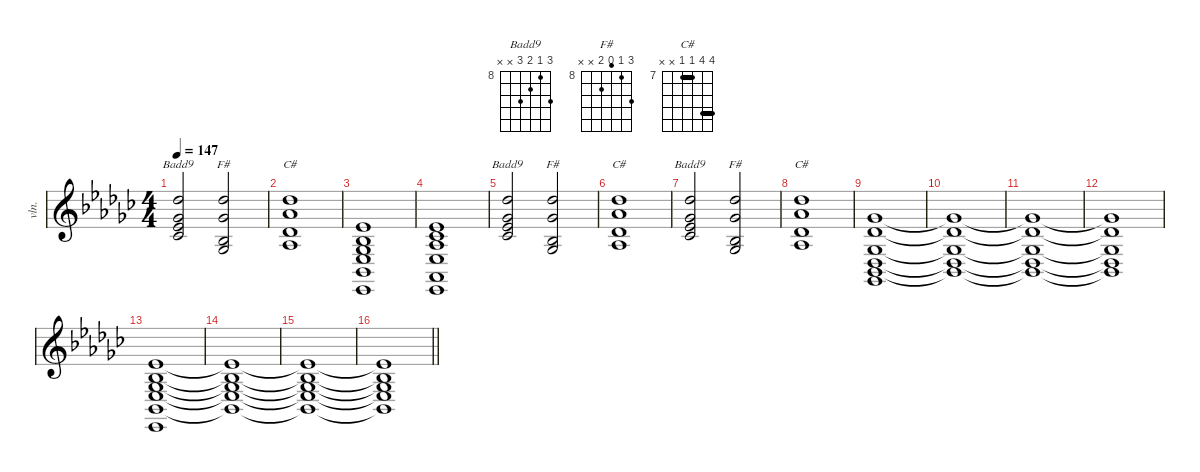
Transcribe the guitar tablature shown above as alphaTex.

\defaultSystemsLayout 4
\hideDynamics
\bracketExtendMode nobrackets
\otherSystemsTrackNameOrientation horizontal
\track ("Keyboards" "vln.") {instrument stringensemble1}
\staff {score}
\tuning (Eb4 Bb3 Gb3 Db3 Ab2 Eb2)
\chord ("Badd9" 10 8 9 10 x x) {firstfret 8}
\chord ("F#" 10 8 7 9 x x) {firstfret 8}
\chord ("C#" 10 10 7 7 x x) {firstfret 7 barre (7 10)}
\ts (4 4)
\tempo 147
\clef g2
\ks ebminor
(10.1{acc b} 8.2{acc b} 9.3{acc b} 10.4{acc b}).2{ch "Badd9" dy f beam Up} (10.1{acc b} 8.2{acc b} 0.3{acc b} 9.4{acc b}).2{ch "F#" beam Up} |
(10.1{acc b} 10.2{acc b} 7.3{acc b} 7.4{acc b}).1{ch "C#" beam Up} |
(0.1{acc b} 0.2{acc b} 0.3{acc b} 2.4{acc b} 2.5{acc b} 0.6{acc b}).1{beam Up} |
(0.1{acc b} 1.2{acc b} 2.3{acc b} 2.4{acc b} 0.5{acc b} 0.6{acc b}).1{beam Up} |
(10.1{acc b} 8.2{acc b} 9.3{acc b} 10.4{acc b}).2{ch "Badd9" beam Up} (10.1{acc b} 8.2{acc b} 0.3{acc b} 9.4{acc b}).2{ch "F#" beam Up} |
(10.1{acc b} 10.2{acc b} 7.3{acc b} 7.4{acc b}).1{ch "C#" beam Up} |
(10.1{acc b} 8.2{acc b} 9.3{acc b} 10.4{acc b}).2{ch "Badd9" beam Up} (10.1{acc b} 8.2{acc b} 0.3{acc b} 9.4{acc b}).2{ch "F#" beam Up} |
(10.1{acc b} 10.2{acc b} 7.3{acc b} 7.4{acc b}).1{ch "C#" beam Up} |
(3.1{acc b} 3.2{acc b} 0.3{acc b} 0.4{acc b} 2.5{acc b} 3.6{acc b}).1{beam Up} |
(3.1{t acc b} 3.2{t acc b} 0.3{t acc b} 0.4{t acc b} 2.5{t acc b}).1{beam Up} |
(3.1{t acc b} 3.2{t acc b} 0.3{t acc b} 0.4{t acc b} 2.5{t acc b}).1{beam Up} |
(3.1{t acc b} 3.2{t acc b} 0.3{t acc b} 0.4{t acc b} 2.5{t acc b}).1{beam Up} |
(0.1{acc b} 0.2{acc b} 0.3{acc b} 2.4{acc b} 2.5{acc b} 0.6{acc b}).1{beam Up} |
(0.1{t acc b} 0.2{t acc b} 0.3{t acc b} 2.4{t acc b} 2.5{t acc b}).1{beam Up} |
(0.1{t acc b} 0.2{t acc b} 0.3{t acc b} 2.4{t acc b} 2.5{t acc b}).1{beam Up} |
\barLineRight lightlight
(0.1{t acc b} 0.2{t acc b} 0.3{t acc b} 2.4{t acc b} 2.5{t acc b}).1{beam Up}
